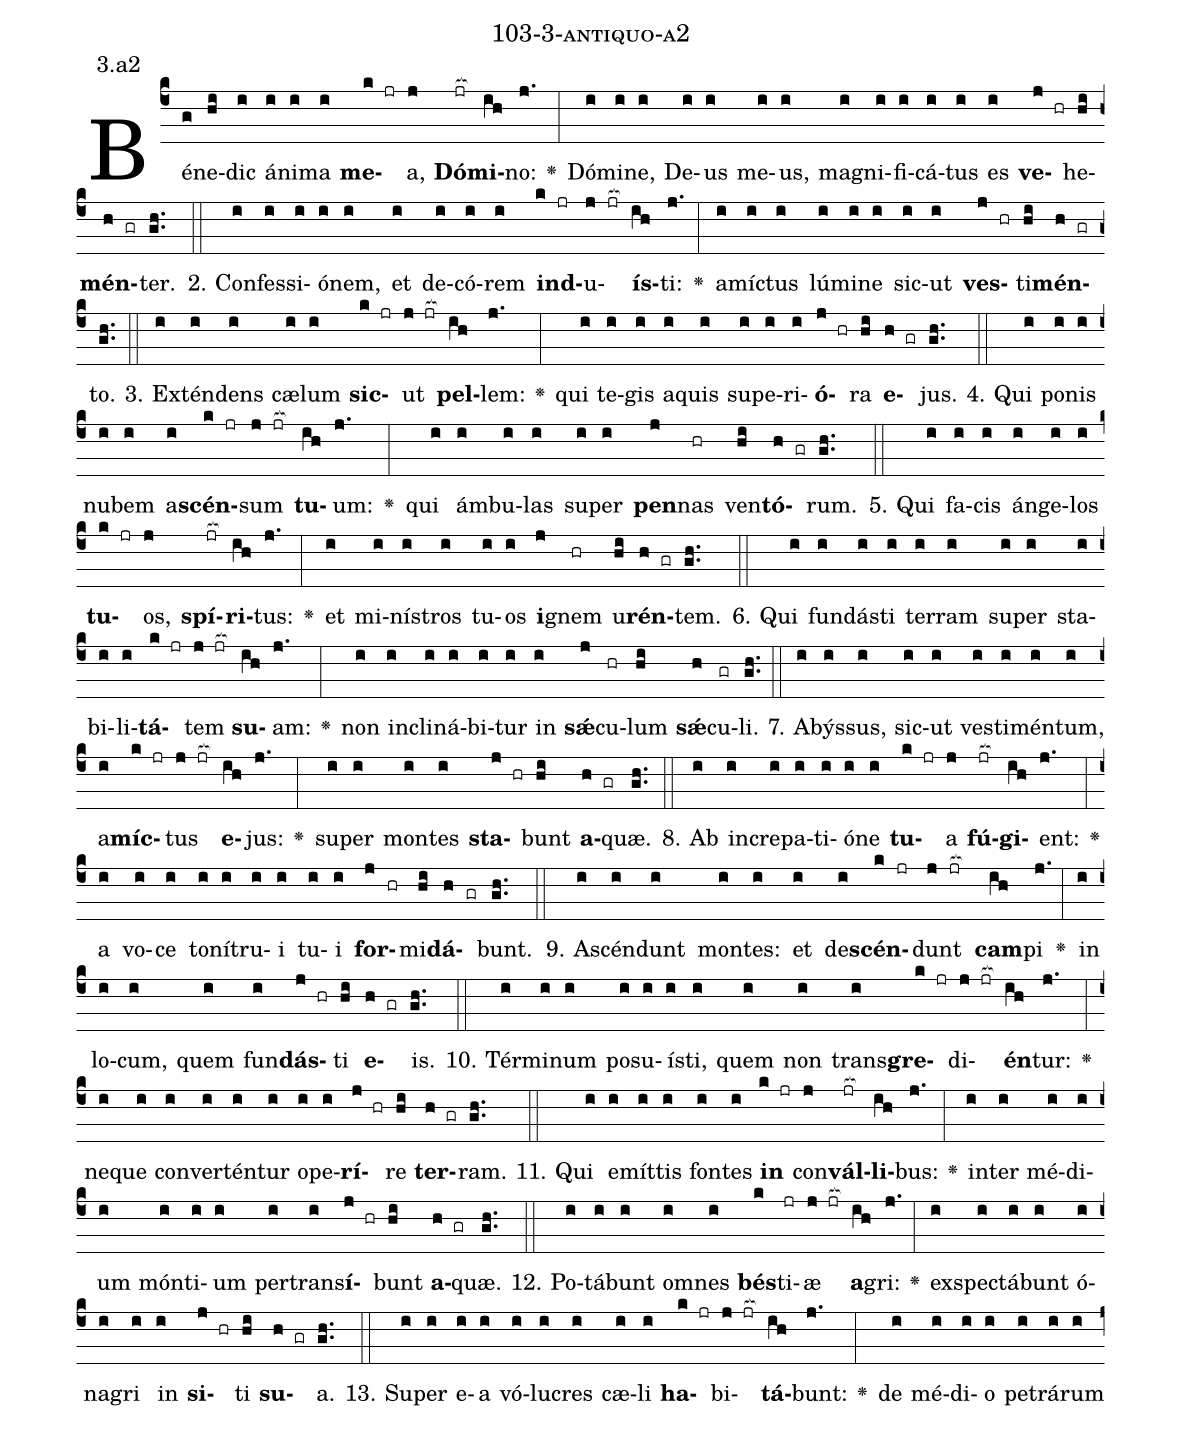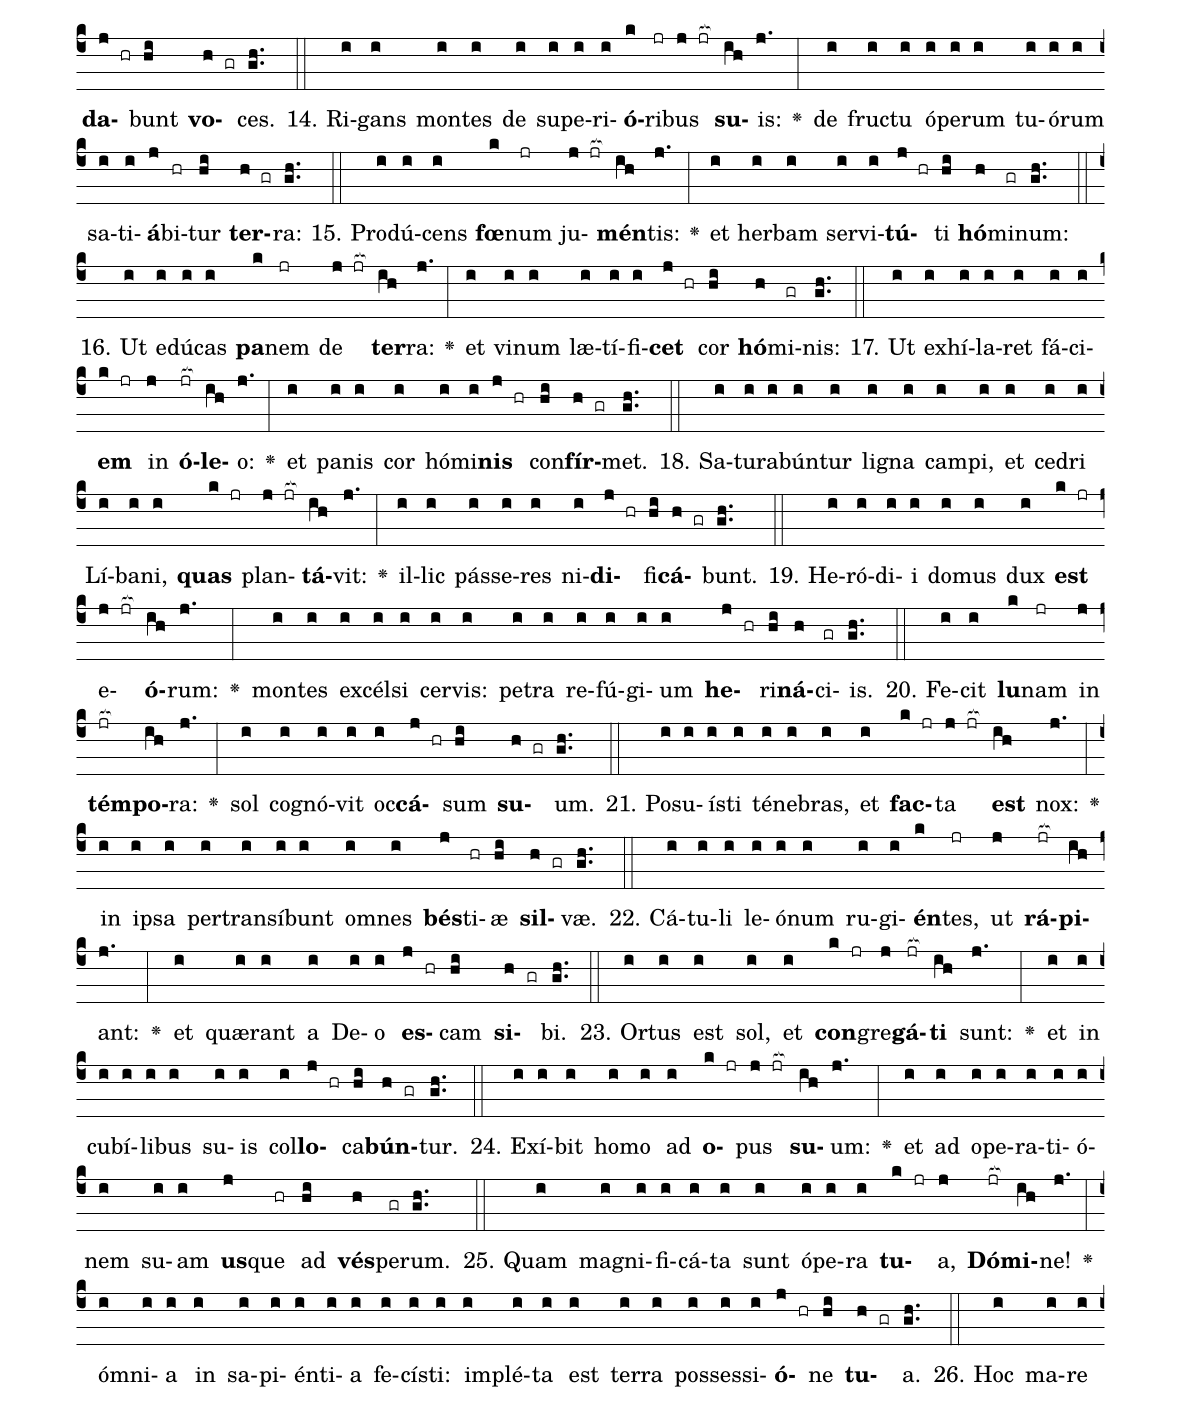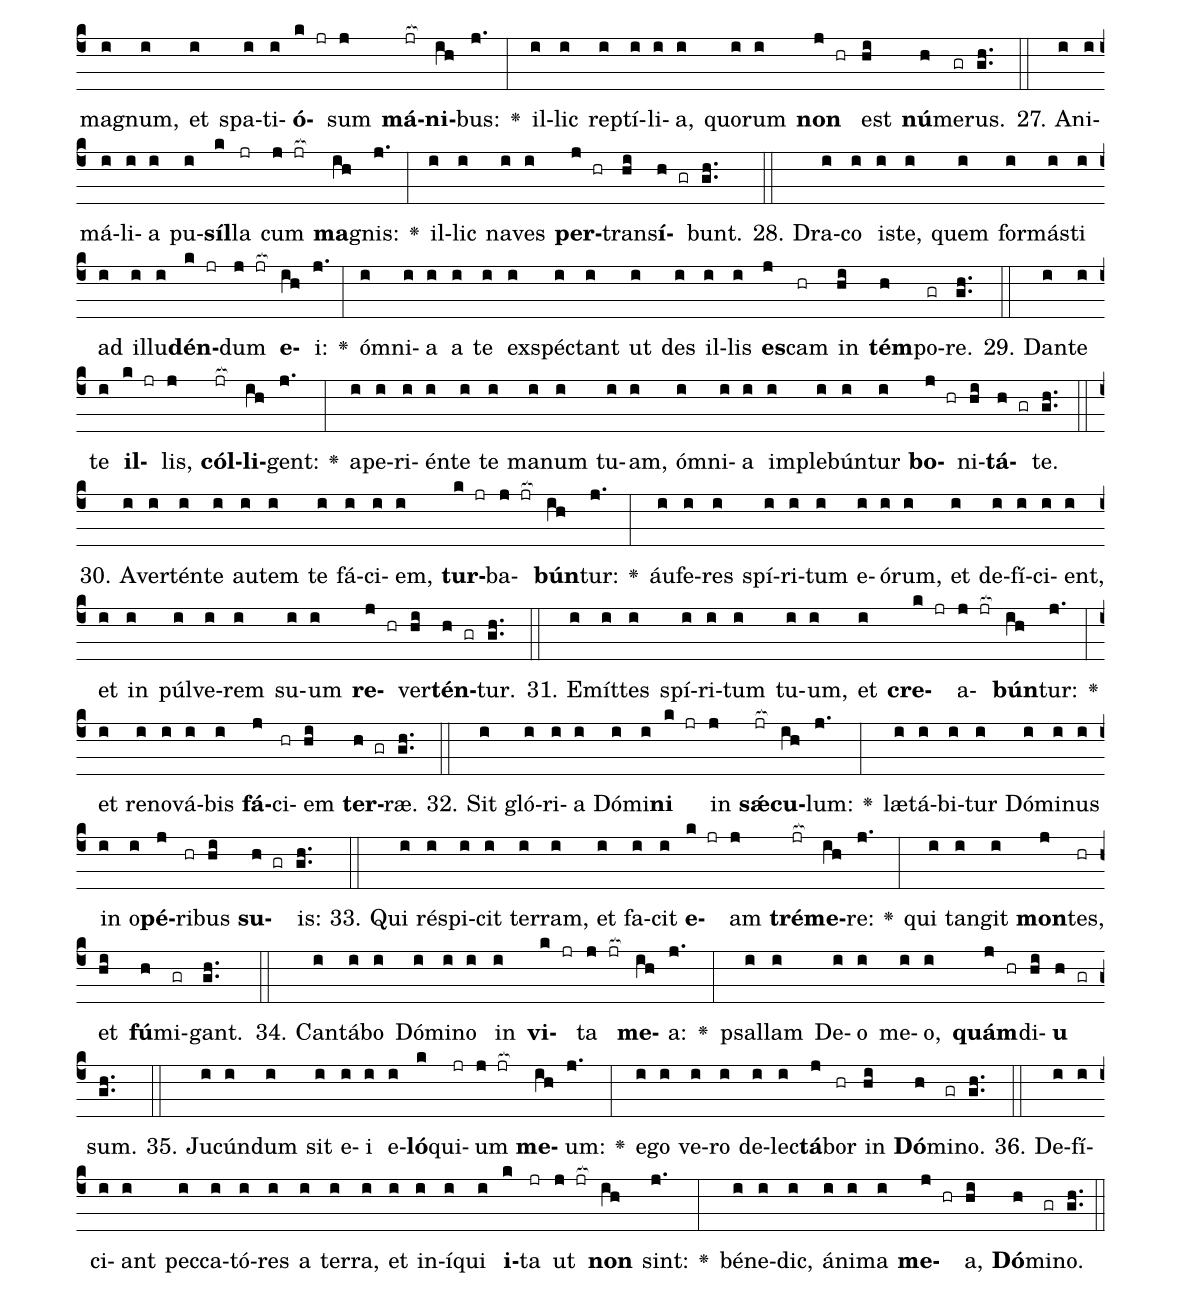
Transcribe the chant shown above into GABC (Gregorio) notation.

name: 103-3-antiquo-a2;
annotation: 3.a2;
%%
(c4)Bé(g)ne(hi)dic(i) á(i)ni(i)ma(i) <b>me</b>(k jr)a,(j) <b>Dó</b>(jr[ocb:1{])<b>mi</b>(ih[ocb:0}])no:(j.) <v>\greheightstar</v>(:) Dó(i)mi(i)ne,(i) De(i)us(i) me(i)us,(i) ma(i)gni(i)fi(i)cá(i)tus(i) es(i) <b>ve</b>(j hr)he(hi)<b>mén</b>(h gr)ter.(gh..) (::)
2. Con(i)fes(i)si(i)ó(i)nem,(i) et(i) de(i)có(i)rem(i) <b>ind</b>(k jr)u(j jr[ocb:1{])<b>ís</b>(ih[ocb:0}])ti:(j.) <v>\greheightstar</v>(:) a(i)míc(i)tus(i) lú(i)mi(i)ne(i) sic(i)ut(i) <b>ves</b>(j hr)ti(hi)<b>mén</b>(h gr)to.(gh..) (::)
3. Ex(i)tén(i)dens(i) cæ(i)lum(i) <b>sic</b>(k jr)ut(j jr[ocb:1{]) <b>pel</b>(ih[ocb:0}])lem:(j.) <v>\greheightstar</v>(:) qui(i) te(i)gis(i) a(i)quis(i) su(i)pe(i)ri(i)<b>ó</b>(j hr)ra(hi) <b>e</b>(h gr)jus.(gh..) (::)
4. Qui(i) po(i)nis(i) nu(i)bem(i) a(i)<b>scén</b>(k jr)sum(j jr[ocb:1{]) <b>tu</b>(ih[ocb:0}])um:(j.) <v>\greheightstar</v>(:) qui(i) ám(i)bu(i)las(i) su(i)per(i) <b>pen</b>(j)nas(hr) ven(hi)<b>tó</b>(h gr)rum.(gh..) (::)
5. Qui(i) fa(i)cis(i) án(i)ge(i)los(i) <b>tu</b>(k jr)os,(j) <b>spí</b>(jr[ocb:1{])<b>ri</b>(ih[ocb:0}])tus:(j.) <v>\greheightstar</v>(:) et(i) mi(i)nís(i)tros(i) tu(i)os(i) <b>i</b>(j)gnem(hr) u(hi)<b>rén</b>(h gr)tem.(gh..) (::)
6. Qui(i) fun(i)dás(i)ti(i) ter(i)ram(i) su(i)per(i) sta(i)bi(i)li(i)<b>tá</b>(k jr)tem(j jr[ocb:1{]) <b>su</b>(ih[ocb:0}])am:(j.) <v>\greheightstar</v>(:) non(i) in(i)cli(i)ná(i)bi(i)tur(i) in(i) <b>sǽ</b>(j)cu(hr)lum(hi) <b>sǽ</b>(h)cu(gr)li.(gh..) (::)
7. A(i)býs(i)sus,(i) sic(i)ut(i) ves(i)ti(i)mén(i)tum,(i) a(i)<b>míc</b>(k jr)tus(j jr[ocb:1{]) <b>e</b>(ih[ocb:0}])jus:(j.) <v>\greheightstar</v>(:) su(i)per(i) mon(i)tes(i) <b>sta</b>(j hr)bunt(hi) <b>a</b>(h gr)quæ.(gh..) (::)
8. Ab(i) in(i)cre(i)pa(i)ti(i)ó(i)ne(i) <b>tu</b>(k jr)a(j) <b>fú</b>(jr[ocb:1{])<b>gi</b>(ih[ocb:0}])ent:(j.) <v>\greheightstar</v>(:) a(i) vo(i)ce(i) to(i)ní(i)tru(i)i(i) tu(i)i(i) <b>for</b>(j hr)mi(hi)<b>dá</b>(h gr)bunt.(gh..) (::)
9. A(i)scén(i)dunt(i) mon(i)tes:(i) et(i) de(i)<b>scén</b>(k jr)dunt(j jr[ocb:1{]) <b>cam</b>(ih[ocb:0}])pi(j.) <v>\greheightstar</v>(:) in(i) lo(i)cum,(i) quem(i) fun(i)<b>dás</b>(j hr)ti(hi) <b>e</b>(h gr)is.(gh..) (::)
10. Tér(i)mi(i)num(i) po(i)su(i)ís(i)ti,(i) quem(i) non(i) trans(i)<b>gre</b>(k jr)di(j jr[ocb:1{])<b>én</b>(ih[ocb:0}])tur:(j.) <v>\greheightstar</v>(:) ne(i)que(i) con(i)ver(i)tén(i)tur(i) o(i)pe(i)<b>rí</b>(j hr)re(hi) <b>ter</b>(h gr)ram.(gh..) (::)
11. Qui(i) e(i)mít(i)tis(i) fon(i)tes(i) <b>in</b>(k jr) con(j)<b>vál</b>(jr[ocb:1{])<b>li</b>(ih[ocb:0}])bus:(j.) <v>\greheightstar</v>(:) in(i)ter(i) mé(i)di(i)um(i) món(i)ti(i)um(i) per(i)trans(i)<b>í</b>(j hr)bunt(hi) <b>a</b>(h gr)quæ.(gh..) (::)
12. Po(i)tá(i)bunt(i) om(i)nes(i) <b>bés</b>(k)ti(jr)æ(j jr[ocb:1{]) <b>a</b>(ih[ocb:0}])gri:(j.) <v>\greheightstar</v>(:) ex(i)spec(i)tá(i)bunt(i) ó(i)na(i)gri(i) in(i) <b>si</b>(j hr)ti(hi) <b>su</b>(h gr)a.(gh..) (::)
13. Su(i)per(i) e(i)a(i) vó(i)lu(i)cres(i) cæ(i)li(i) <b>ha</b>(k jr)bi(j jr[ocb:1{])<b>tá</b>(ih[ocb:0}])bunt:(j.) <v>\greheightstar</v>(:) de(i) mé(i)di(i)o(i) pe(i)trá(i)rum(i) <b>da</b>(j hr)bunt(hi) <b>vo</b>(h gr)ces.(gh..) (::)
14. Ri(i)gans(i) mon(i)tes(i) de(i) su(i)pe(i)ri(i)<b>ó</b>(k)ri(jr)bus(j jr[ocb:1{]) <b>su</b>(ih[ocb:0}])is:(j.) <v>\greheightstar</v>(:) de(i) fruc(i)tu(i) ó(i)pe(i)rum(i) tu(i)ó(i)rum(i) sa(i)ti(i)<b>á</b>(j)bi(hr)tur(hi) <b>ter</b>(h gr)ra:(gh..) (::)
15. Pro(i)dú(i)cens(i) <b>fœ</b>(k)num(jr) ju(j jr[ocb:1{])<b>mén</b>(ih[ocb:0}])tis:(j.) <v>\greheightstar</v>(:) et(i) her(i)bam(i) ser(i)vi(i)<b>tú</b>(j hr)ti(hi) <b>hó</b>(h)mi(gr)num:(gh..) (::)
16. Ut(i) e(i)dú(i)cas(i) <b>pa</b>(k)nem(jr) de(j jr[ocb:1{]) <b>ter</b>(ih[ocb:0}])ra:(j.) <v>\greheightstar</v>(:) et(i) vi(i)num(i) læ(i)tí(i)fi(i)<b>cet</b>(j hr) cor(hi) <b>hó</b>(h)mi(gr)nis:(gh..) (::)
17. Ut(i) ex(i)hí(i)la(i)ret(i) fá(i)ci(i)<b>em</b>(k jr) in(j) <b>ó</b>(jr[ocb:1{])<b>le</b>(ih[ocb:0}])o:(j.) <v>\greheightstar</v>(:) et(i) pa(i)nis(i) cor(i) hó(i)mi(i)<b>nis</b>(j hr) con(hi)<b>fír</b>(h gr)met.(gh..) (::)
18. Sa(i)tu(i)ra(i)bún(i)tur(i) li(i)gna(i) cam(i)pi,(i) et(i) ce(i)dri(i) Lí(i)ba(i)ni,(i) <b>quas</b>(k jr) plan(j jr[ocb:1{])<b>tá</b>(ih[ocb:0}])vit:(j.) <v>\greheightstar</v>(:) il(i)lic(i) pás(i)se(i)res(i) ni(i)<b>di</b>(j hr)fi(hi)<b>cá</b>(h gr)bunt.(gh..) (::)
19. He(i)ró(i)di(i)i(i) do(i)mus(i) dux(i) <b>est</b>(k jr) e(j jr[ocb:1{])<b>ó</b>(ih[ocb:0}])rum:(j.) <v>\greheightstar</v>(:) mon(i)tes(i) ex(i)cél(i)si(i) cer(i)vis:(i) pe(i)tra(i) re(i)fú(i)gi(i)um(i) <b>he</b>(j hr)ri(hi)<b>ná</b>(h)ci(gr)is.(gh..) (::)
20. Fe(i)cit(i) <b>lu</b>(k)nam(jr) in(j) <b>tém</b>(jr[ocb:1{])<b>po</b>(ih[ocb:0}])ra:(j.) <v>\greheightstar</v>(:) sol(i) co(i)gnó(i)vit(i) oc(i)<b>cá</b>(j hr)sum(hi) <b>su</b>(h gr)um.(gh..) (::)
21. Po(i)su(i)ís(i)ti(i) té(i)ne(i)bras,(i) et(i) <b>fac</b>(k jr)ta(j jr[ocb:1{]) <b>est</b>(ih[ocb:0}]) nox:(j.) <v>\greheightstar</v>(:) in(i) ip(i)sa(i) per(i)trans(i)í(i)bunt(i) om(i)nes(i) <b>bés</b>(j)ti(hr)æ(hi) <b>sil</b>(h gr)væ.(gh..) (::)
22. Cá(i)tu(i)li(i) le(i)ó(i)num(i) ru(i)gi(i)<b>én</b>(k)tes,(jr) ut(j) <b>rá</b>(jr[ocb:1{])<b>pi</b>(ih[ocb:0}])ant:(j.) <v>\greheightstar</v>(:) et(i) quæ(i)rant(i) a(i) De(i)o(i) <b>es</b>(j hr)cam(hi) <b>si</b>(h gr)bi.(gh..) (::)
23. Or(i)tus(i) est(i) sol,(i) et(i) <b>con</b>(k jr)gre(j)<b>gá</b>(jr[ocb:1{])<b>ti</b>(ih[ocb:0}]) sunt:(j.) <v>\greheightstar</v>(:) et(i) in(i) cu(i)bí(i)li(i)bus(i) su(i)is(i) col(i)<b>lo</b>(j hr)ca(hi)<b>bún</b>(h gr)tur.(gh..) (::)
24. Ex(i)í(i)bit(i) ho(i)mo(i) ad(i) <b>o</b>(k jr)pus(j jr[ocb:1{]) <b>su</b>(ih[ocb:0}])um:(j.) <v>\greheightstar</v>(:) et(i) ad(i) o(i)pe(i)ra(i)ti(i)ó(i)nem(i) su(i)am(i) <b>us</b>(j)que(hr) ad(hi) <b>vés</b>(h)pe(gr)rum.(gh..) (::)
25. Quam(i) ma(i)gni(i)fi(i)cá(i)ta(i) sunt(i) ó(i)pe(i)ra(i) <b>tu</b>(k jr)a,(j) <b>Dó</b>(jr[ocb:1{])<b>mi</b>(ih[ocb:0}])ne!(j.) <v>\greheightstar</v>(:) óm(i)ni(i)a(i) in(i) sa(i)pi(i)én(i)ti(i)a(i) fe(i)cís(i)ti:(i) im(i)plé(i)ta(i) est(i) ter(i)ra(i) pos(i)ses(i)si(i)<b>ó</b>(j hr)ne(hi) <b>tu</b>(h gr)a.(gh..) (::)
26. Hoc(i) ma(i)re(i) ma(i)gnum,(i) et(i) spa(i)ti(i)<b>ó</b>(k jr)sum(j) <b>má</b>(jr[ocb:1{])<b>ni</b>(ih[ocb:0}])bus:(j.) <v>\greheightstar</v>(:) il(i)lic(i) rep(i)tí(i)li(i)a,(i) quo(i)rum(i) <b>non</b>(j hr) est(hi) <b>nú</b>(h)me(gr)rus.(gh..) (::)
27. A(i)ni(i)má(i)li(i)a(i) pu(i)<b>síl</b>(k)la(jr) cum(j jr[ocb:1{]) <b>ma</b>(ih[ocb:0}])gnis:(j.) <v>\greheightstar</v>(:) il(i)lic(i) na(i)ves(i) <b>per</b>(j hr)trans(hi)<b>í</b>(h gr)bunt.(gh..) (::)
28. Dra(i)co(i) is(i)te,(i) quem(i) for(i)más(i)ti(i) ad(i) il(i)lu(i)<b>dén</b>(k jr)dum(j jr[ocb:1{]) <b>e</b>(ih[ocb:0}])i:(j.) <v>\greheightstar</v>(:) óm(i)ni(i)a(i) a(i) te(i) ex(i)spéc(i)tant(i) ut(i) des(i) il(i)lis(i) <b>es</b>(j)cam(hr) in(hi) <b>tém</b>(h)po(gr)re.(gh..) (::)
29. Dan(i)te(i) te(i) <b>il</b>(k jr)lis,(j) <b>cól</b>(jr[ocb:1{])<b>li</b>(ih[ocb:0}])gent:(j.) <v>\greheightstar</v>(:) a(i)pe(i)ri(i)én(i)te(i) te(i) ma(i)num(i) tu(i)am,(i) óm(i)ni(i)a(i) im(i)ple(i)bún(i)tur(i) <b>bo</b>(j hr)ni(hi)<b>tá</b>(h gr)te.(gh..) (::)
30. A(i)ver(i)tén(i)te(i) au(i)tem(i) te(i) fá(i)ci(i)em,(i) <b>tur</b>(k jr)ba(j jr[ocb:1{])<b>bún</b>(ih[ocb:0}])tur:(j.) <v>\greheightstar</v>(:) áu(i)fe(i)res(i) spí(i)ri(i)tum(i) e(i)ó(i)rum,(i) et(i) de(i)fí(i)ci(i)ent,(i) et(i) in(i) púl(i)ve(i)rem(i) su(i)um(i) <b>re</b>(j hr)ver(hi)<b>tén</b>(h gr)tur.(gh..) (::)
31. E(i)mít(i)tes(i) spí(i)ri(i)tum(i) tu(i)um,(i) et(i) <b>cre</b>(k jr)a(j jr[ocb:1{])<b>bún</b>(ih[ocb:0}])tur:(j.) <v>\greheightstar</v>(:) et(i) re(i)no(i)vá(i)bis(i) <b>fá</b>(j)ci(hr)em(hi) <b>ter</b>(h gr)ræ.(gh..) (::)
32. Sit(i) gló(i)ri(i)a(i) Dó(i)mi(i)<b>ni</b>(k jr) in(j) <b>sǽ</b>(jr[ocb:1{])<b>cu</b>(ih[ocb:0}])lum:(j.) <v>\greheightstar</v>(:) læ(i)tá(i)bi(i)tur(i) Dó(i)mi(i)nus(i) in(i) o(i)<b>pé</b>(j)ri(hr)bus(hi) <b>su</b>(h gr)is:(gh..) (::)
33. Qui(i) ré(i)spi(i)cit(i) ter(i)ram,(i) et(i) fa(i)cit(i) <b>e</b>(k jr)am(j) <b>tré</b>(jr[ocb:1{])<b>me</b>(ih[ocb:0}])re:(j.) <v>\greheightstar</v>(:) qui(i) tan(i)git(i) <b>mon</b>(j)tes,(hr) et(hi) <b>fú</b>(h)mi(gr)gant.(gh..) (::)
34. Can(i)tá(i)bo(i) Dó(i)mi(i)no(i) in(i) <b>vi</b>(k jr)ta(j jr[ocb:1{]) <b>me</b>(ih[ocb:0}])a:(j.) <v>\greheightstar</v>(:) psal(i)lam(i) De(i)o(i) me(i)o,(i) <b>quám</b>(j hr)di(hi)<b>u</b>(h gr) sum.(gh..) (::)
35. Ju(i)cún(i)dum(i) sit(i) e(i)i(i) e(i)<b>ló</b>(k)qui(jr)um(j jr[ocb:1{]) <b>me</b>(ih[ocb:0}])um:(j.) <v>\greheightstar</v>(:) e(i)go(i) ve(i)ro(i) de(i)lec(i)<b>tá</b>(j)bor(hr) in(hi) <b>Dó</b>(h)mi(gr)no.(gh..) (::)
36. De(i)fí(i)ci(i)ant(i) pec(i)ca(i)tó(i)res(i) a(i) ter(i)ra,(i) et(i) in(i)í(i)qui(i) <b>i</b>(k)ta(jr) ut(j jr[ocb:1{]) <b>non</b>(ih[ocb:0}]) sint:(j.) <v>\greheightstar</v>(:) bé(i)ne(i)dic,(i) á(i)ni(i)ma(i) <b>me</b>(j hr)a,(hi) <b>Dó</b>(h)mi(gr)no.(gh..) (::)
